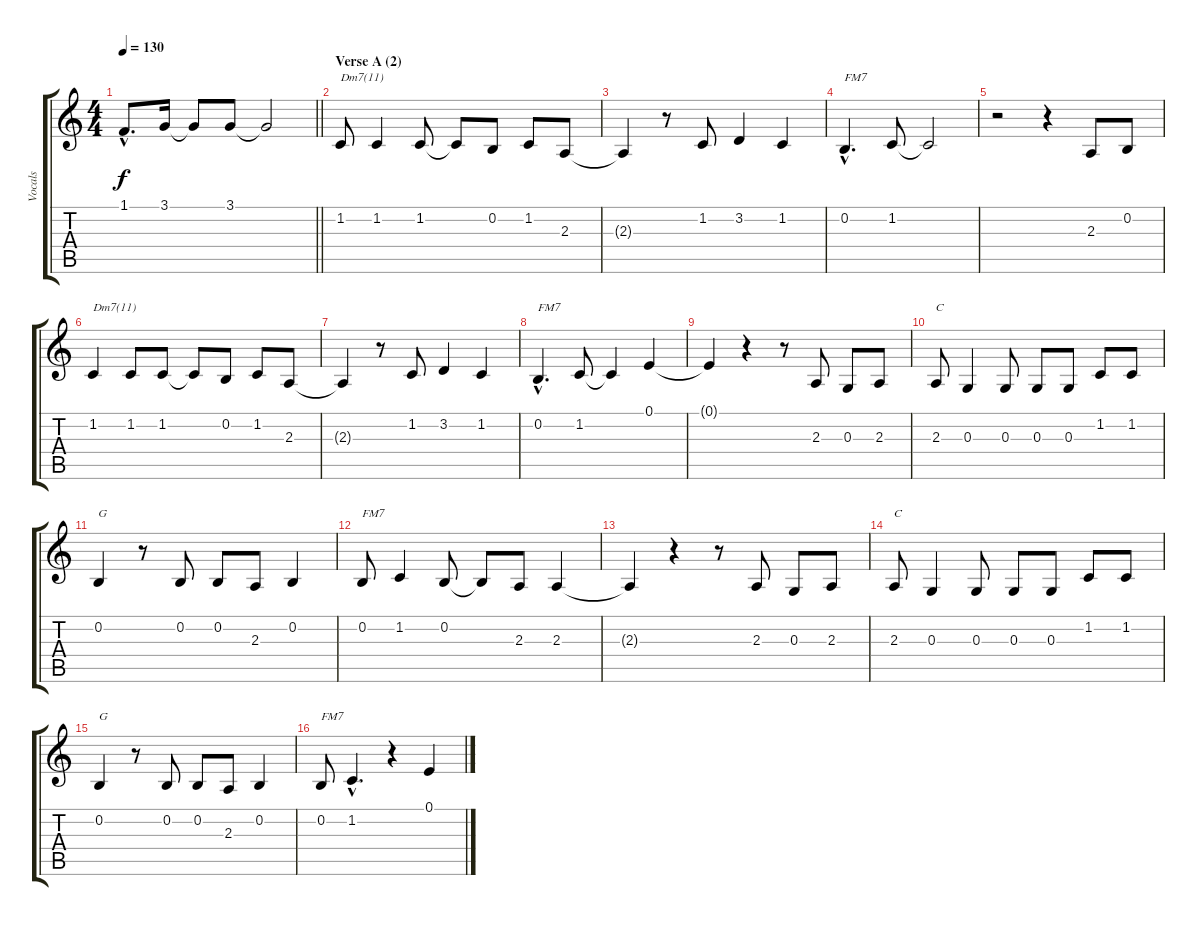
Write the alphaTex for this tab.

\track ("Vocals" "Vocals") {instrument sopranosax}
\staff {score tabs}
\tuning (E4 B3 G3 D3 A2 E2) {hide}
\ts (4 4)
\tempo 130
\clef g2
\barLineRight lightlight
\ks c
1.1{hac}.8{d dy f} 3.1.16 3.1{t}.8 3.1.8 3.1{t}.2 |
\section ("" "Verse A (2)")
1.2.8{txt "Dm7(11)"} 1.2.4 1.2.8 1.2{t}.8 0.2.8 1.2.8 2.3.8 |
2.3{t}.4 r.8 1.2.8 3.2.4 1.2.4 |
0.2{hac}.4{d txt "FM7"} 1.2.8 1.2{t}.2 |
r.2 r.4 2.3.8 0.2.8 |
1.2.4{txt "Dm7(11)"} 1.2.8 1.2.8 1.2{t}.8 0.2.8 1.2.8 2.3.8 |
2.3{t}.4 r.8 1.2.8 3.2.4 1.2.4 |
0.2{hac}.4{d txt "FM7"} 1.2.8 1.2{t}.4 0.1.4 |
0.1{t}.4 r.4 r.8 2.3.8 0.3.8 2.3.8 |
2.3.8{txt "C"} 0.3.4 0.3.8 0.3.8 0.3.8 1.2.8 1.2.8 |
0.2.4{txt "G"} r.8 0.2.8 0.2.8 2.3.8 0.2.4 |
0.2.8{txt "FM7"} 1.2.4 0.2.8 0.2{t}.8 2.3.8 2.3.4 |
2.3{t}.4 r.4 r.8 2.3.8 0.3.8 2.3.8 |
2.3.8{txt "C"} 0.3.4 0.3.8 0.3.8 0.3.8 1.2.8 1.2.8 |
0.2.4{txt "G"} r.8 0.2.8 0.2.8 2.3.8 0.2.4 |
0.2.8{txt "FM7"} 1.2{hac}.4{d} r.4 0.1.4
